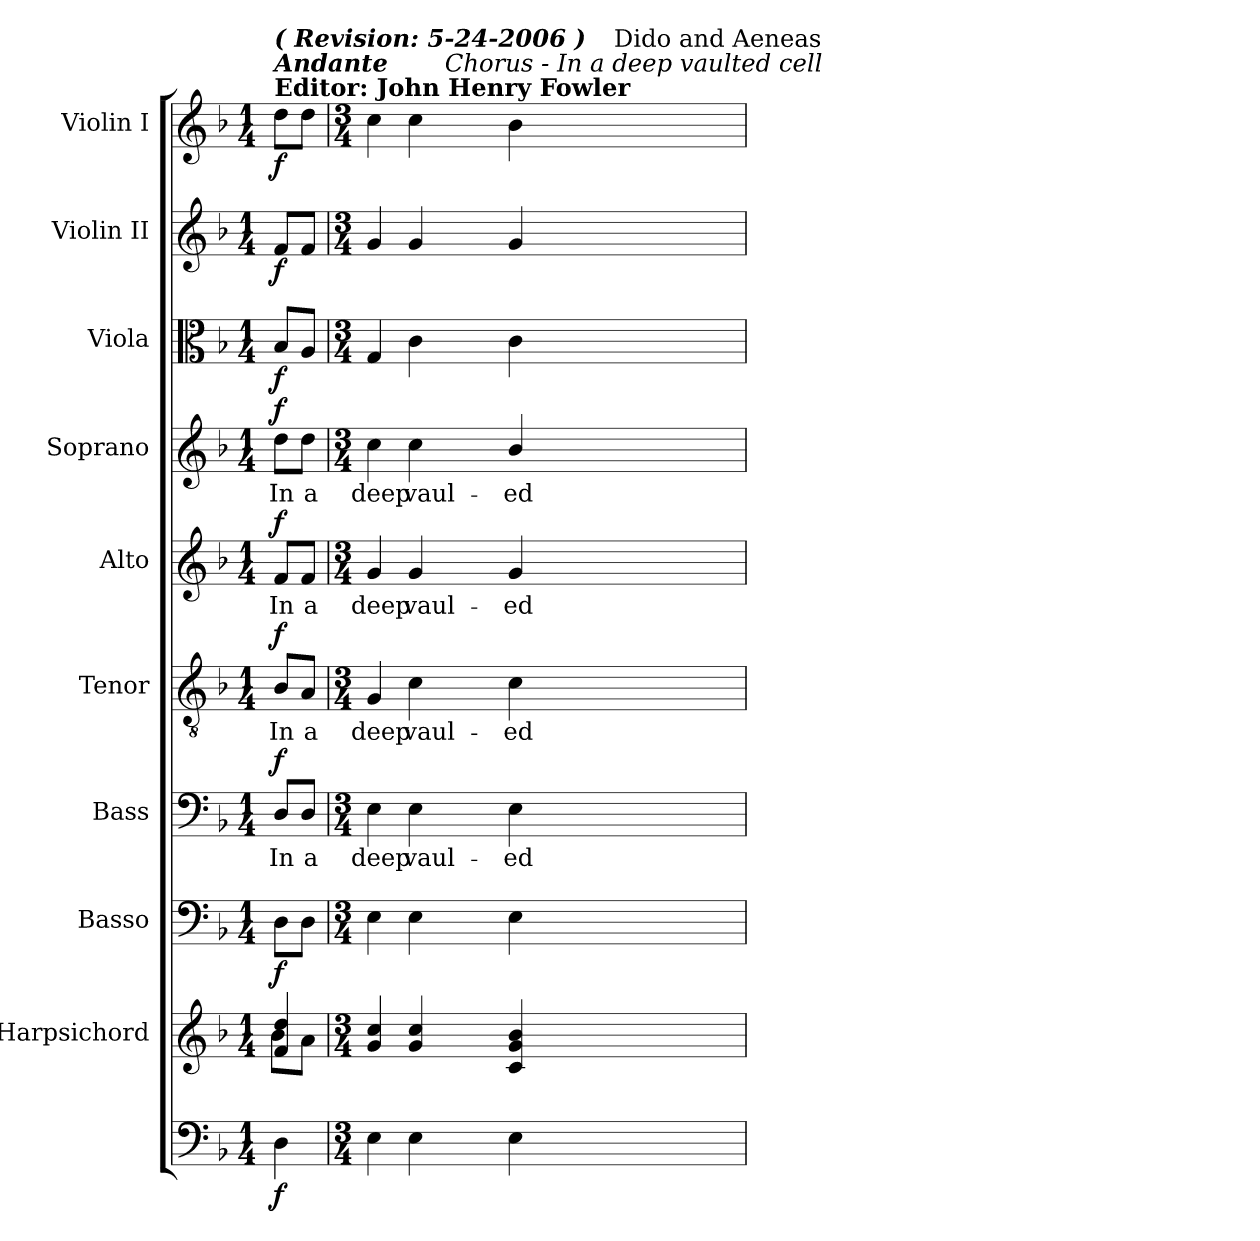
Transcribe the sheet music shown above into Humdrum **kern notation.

**kern	**dynam	**kern	**kern	**dynam	**kern	**text	**dynam	**kern	**text	**dynam	**kern	**text	**dynam	**kern	**text	**dynam	**kern	**dynam	**kern	**dynam	**kern	**dynam
*part10	*part10	*part9	*part8	*part8	*part7	*part7	*part7	*part6	*part6	*part6	*part5	*part5	*part5	*part4	*part4	*part4	*part3	*part3	*part2	*part2	*part1	*part1
*staff10	*staff10	*staff9	*staff8	*staff8	*staff7	*staff7	*staff7	*staff6	*staff6	*staff6	*staff5	*staff5	*staff5	*staff4	*staff4	*staff4	*staff3	*staff3	*staff2	*staff2	*staff1	*staff1
*	*	*I"Harpsichord	*I"Basso	*	*I"Bass	*	*	*I"Tenor	*	*	*I"Alto	*	*	*I"Soprano	*	*	*I"Viola	*	*I"Violin II	*	*I"Violin I	*
*	*	*I'Hrpsc	*I'Basso	*	*I'B.	*	*	*I'T.	*	*	*I'A.	*	*	*I'S.	*	*	*I'Vla.	*	*I'Vln. II	*	*I'Vln. I	*
!!LO:PB:g=z
*clefF4	*	*clefG2	*clefF4	*	*clefF4	*	*	*clefGv2	*	*	*clefG2	*	*	*clefG2	*	*	*clefC3	*	*clefG2	*	*clefG2	*
*	*	*	*	*	*	*	*	*ITrd7c12	*	*	*	*	*	*	*	*	*	*	*	*	*	*
*k[b-]	*	*k[b-]	*k[b-]	*	*k[b-]	*	*	*k[b-]	*	*	*k[b-]	*	*	*k[b-]	*	*	*k[b-]	*	*k[b-]	*	*k[b-]	*
*d:	*	*d:	*d:	*	*d:	*	*	*d:	*	*	*d:	*	*	*d:	*	*	*d:	*	*d:	*	*d:	*
*M1/4	*	*M1/4	*M1/4	*	*M1/4	*	*	*M1/4	*	*	*M1/4	*	*	*M1/4	*	*	*M1/4	*	*M1/4	*	*M1/4	*
*MM120	*	*MM120	*MM120	*	*MM120	*	*	*MM120	*	*	*MM120	*	*	*MM120	*	*	*MM120	*	*MM120	*	*MM120	*
=1	=1	=1	=1	=1	=1	=1	=1	=1	=1	=1	=1	=1	=1	=1	=1	=1	=1	=1	=1	=1	=1	=1
*	*	*^	*	*	*	*	*	*	*	*	*	*	*	*	*	*	*	*	*	*	*	*
!	!	!	!	!	!	!	!LO:LY:b:color=#000000	!	!	!	!	!	!	!	!	!	!	!	!	!	!	!	!
!	!	!	!	!	!	!	!	!	!	!LO:LY:b:color=#000000	!	!	!	!	!	!	!	!	!	!	!	!	!
!	!	!	!	!	!	!	!	!	!	!	!	!	!LO:LY:b:color=#000000	!	!	!	!	!	!	!	!	!	!
!	!	!	!	!	!	!	!	!	!	!	!	!	!	!	!	!	!	!	!	!	!	!LO:TX:a:B:t=Editor&colon; John Henry Fowler	!
!	!	!	!	!	!	!	!	!	!	!	!	!	!	!	!	!	!	!	!	!	!	!LO:TX:a:Bi:t=Andante	!
!	!	!	!	!	!	!	!	!	!	!	!	!	!	!	!	!	!	!	!	!	!	!LO:TX:a:Bi:t=( Revision&colon;  5-24-2006 )	!
!	!	!	!	!	!	!	!	!	!	!	!	!	!	!	!	!LO:LY:b:color=#000000	!	!	!	!	!	!	!
4Di\	f	4fi/ 4ddi	8b-i\L	8Di\L	f	8Di/L	In	f	8BB-i/L	In	f	8fi/L	In	f	8ddi\L	In	f	8B-i/L	f	8fi/L	f	8ddi\L	f
!	!	!	!	!	!	!	!LO:LY:b:color=#000000	!	!	!	!	!	!	!	!	!	!	!	!	!	!	!	!
!	!	!	!	!	!	!	!	!	!	!LO:LY:b:color=#000000	!	!	!	!	!	!	!	!	!	!	!	!	!
!	!	!	!	!	!	!	!	!	!	!	!	!	!LO:LY:b:color=#000000	!	!	!	!	!	!	!	!	!	!
!	!	!	!	!	!	!	!	!	!	!	!	!	!	!	!	!LO:LY:b:color=#000000	!	!	!	!	!	!	!
.	.	.	8ai\J	8Di\J	.	8Di/J	a	.	8AAi/J	a	.	8fi/J	a	.	8ddi\J	a	.	8Ai/J	.	8fi/J	.	8ddi\J	.
*	*	*v	*v	*	*	*	*	*	*	*	*	*	*	*	*	*	*	*	*	*	*	*	*
=2	=2	=2	=2	=2	=2	=2	=2	=2	=2	=2	=2	=2	=2	=2	=2	=2	=2	=2	=2	=2	=2	=2
*M3/4	*	*M3/4	*M3/4	*	*M3/4	*	*	*M3/4	*	*	*M3/4	*	*	*M3/4	*	*	*M3/4	*	*M3/4	*	*M3/4	*
*	*	*^	*	*	*	*	*	*	*	*	*	*	*	*	*	*	*	*	*	*	*	*
!	!	!	!	!	!	!	!LO:LY:b:color=#000000	!	!	!	!	!	!	!	!	!	!	!	!	!	!	!	!
*	*	*v	*v	*	*	*	*	*	*	*	*	*	*	*	*	*	*	*	*	*	*	*	*
*	*	*^	*	*	*	*	*	*	*	*	*	*	*	*	*	*	*	*	*	*	*	*
!	!	!	!	!	!	!	!	!	!	!LO:LY:b:color=#000000	!	!	!	!	!	!	!	!	!	!	!	!	!
*	*	*v	*v	*	*	*	*	*	*	*	*	*	*	*	*	*	*	*	*	*	*	*	*
*	*	*^	*	*	*	*	*	*	*	*	*	*	*	*	*	*	*	*	*	*	*	*
!	!	!	!	!	!	!	!	!	!	!	!	!	!LO:LY:b:color=#000000	!	!	!	!	!	!	!	!	!	!
*	*	*v	*v	*	*	*	*	*	*	*	*	*	*	*	*	*	*	*	*	*	*	*	*
*	*	*^	*	*	*	*	*	*	*	*	*	*	*	*	*	*	*	*	*	*	*	*
!	!	!	!	!	!	!	!	!	!	!	!	!	!	!	!	!LO:LY:b:color=#000000	!	!	!	!	!	!	!
*	*	*	*	*	*	*	*	*	*	*	*	*	*	*	*	*	*	*	*	*	*	*^	*
*	*	*v	*v	*	*	*	*	*	*	*	*	*	*	*	*	*	*	*	*	*	*	*	*^	*
4Ei\	.	4gi/ 4cci	4Ei\	.	4Ei\	deep	.	4GGi/	deep	.	4gi/	deep	.	4cci\	deep	.	4Gi/	.	4gi/	.	4cci\	4ryy	2ryy	.
!	!	!	!	!	!	!LO:LY:b:color=#000000	!	!	!	!	!	!	!	!	!	!	!	!	!	!	!	!	!	!
!	!	!	!	!	!	!	!	!	!LO:LY:b:color=#000000	!	!	!	!	!	!	!	!	!	!	!	!	!	!	!
!	!	!	!	!	!	!	!	!	!	!	!	!LO:LY:b:color=#000000	!	!	!	!	!	!	!	!	!	!	!	!
!	!	!	!	!	!	!	!	!	!	!	!	!	!	!	!LO:LY:b:color=#000000	!	!	!	!	!	!	!	!	!
4Ei\	.	4gi/ 4cci	4Ei\	.	4Ei\	vaul-	.	4Ci\	vaul-	.	4gi/	vaul-	.	4cci\	vaul-	.	4ci\	.	4gi/	.	4cci\	8ryy	.	.
.	.	.	.	.	.	.	.	.	.	.	.	.	.	.	.	.	.	.	.	.	.	128ryy	.	.
.	.	.	.	.	.	.	.	.	.	.	.	.	.	.	.	.	.	.	.	.	.	256ryy	.	.
.	.	.	.	.	.	.	.	.	.	.	.	.	.	.	.	.	.	.	.	.	.	1024ryy	.	.
!	!	!	!	!	!	!	!	!	!	!	!	!	!	!	!	!	!	!	!	!	!	!LO:TX:a:i:t=Chorus - In a deep vaulted cell	!	!
.	.	.	.	.	.	.	.	.	.	.	.	.	.	.	.	.	.	.	.	.	.	4ryy	.	.
!	!	!	!	!	!	!LO:LY:b:color=#000000	!	!	!	!	!	!	!	!	!	!	!	!	!	!	!	!	!	!
!	!	!	!	!	!	!	!	!	!LO:LY:b:color=#000000	!	!	!	!	!	!	!	!	!	!	!	!	!	!	!
!	!	!	!	!	!	!	!	!	!	!	!	!LO:LY:b:color=#000000	!	!	!	!	!	!	!	!	!	!	!	!
!	!	!	!	!	!	!	!	!	!	!	!	!	!	!	!LO:LY:b:color=#000000	!	!	!	!	!	!	!	!	!
4Ei\	.	4ci/ 4gi 4b-i	4Ei\	.	4Ei\	-ed	.	4Ci\	-ed	.	4gi/	-ed	.	4b-i/	-ed	.	4ci\	.	4gi/	.	4b-i\	.	16ryy	.
.	.	.	.	.	.	.	.	.	.	.	.	.	.	.	.	.	.	.	.	.	.	.	32ryy	.
.	.	.	.	.	.	.	.	.	.	.	.	.	.	.	.	.	.	.	.	.	.	.	64ryy	.
.	.	.	.	.	.	.	.	.	.	.	.	.	.	.	.	.	.	.	.	.	.	.	256.ryy	.
!	!	!	!	!	!	!	!	!	!	!	!	!	!	!	!	!	!	!	!	!	!	!	!LO:TX:a:t=Dido and Aeneas	!
.	.	.	.	.	.	.	.	.	.	.	.	.	.	.	.	.	.	.	.	.	.	.	8ryy	.
.	.	.	.	.	.	.	.	.	.	.	.	.	.	.	.	.	.	.	.	.	.	16ryy	.	.
.	.	.	.	.	.	.	.	.	.	.	.	.	.	.	.	.	.	.	.	.	.	32ryy	.	.
.	.	.	.	.	.	.	.	.	.	.	.	.	.	.	.	.	.	.	.	.	.	64ryy	.	.
.	.	.	.	.	.	.	.	.	.	.	.	.	.	.	.	.	.	.	.	.	.	.	128ryy	.
.	.	.	.	.	.	.	.	.	.	.	.	.	.	.	.	.	.	.	.	.	.	512.ryy	.	.
.	.	.	.	.	.	.	.	.	.	.	.	.	.	.	.	.	.	.	.	.	.	.	512ryy	.
*	*	*	*	*	*	*	*	*	*	*	*	*	*	*	*	*	*	*	*	*	*v	*v	*v	*
=	=	=	=	=	=	=	=	=	=	=	=	=	=	=	=	=	=	=	=	=	=	=
*-	*-	*-	*-	*-	*-	*-	*-	*-	*-	*-	*-	*-	*-	*-	*-	*-	*-	*-	*-	*-	*-	*-
